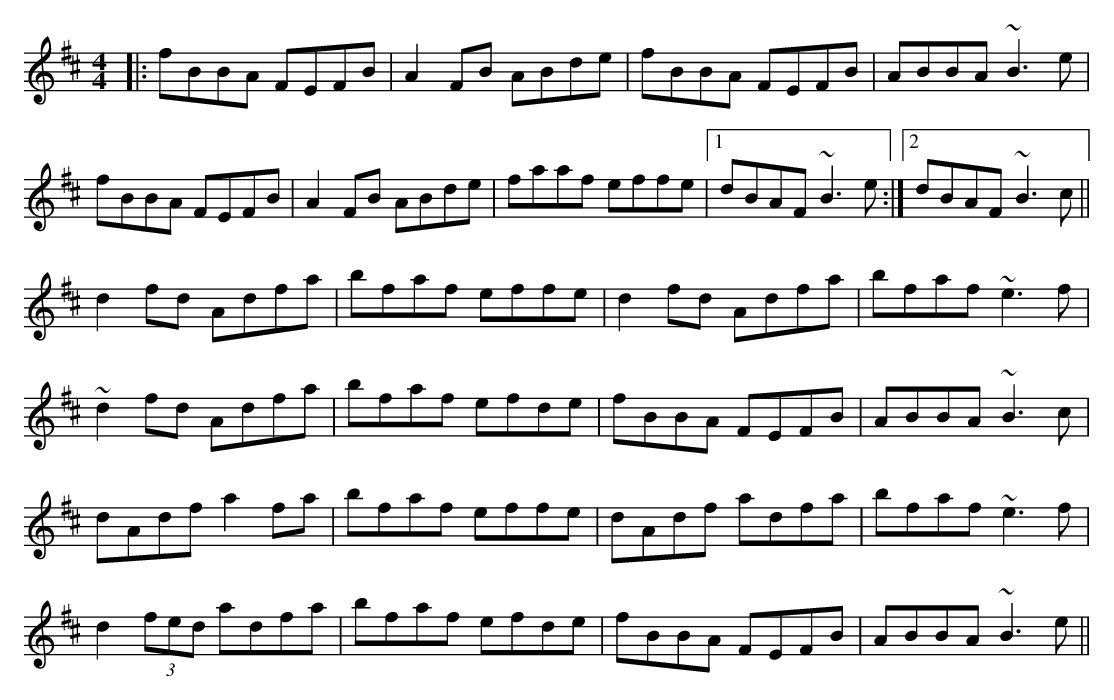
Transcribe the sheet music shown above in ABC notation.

X:1
M:4/4
K:Bmin
|:fBBA FEFB|A2FB ABde|fBBA FEFB|ABBA ~B3e|
fBBA FEFB|A2FB ABde|faaf effe|1 dBAF ~B3e:|2 dBAF ~B3c||
d2fd Adfa|bfaf effe|d2fd Adfa|bfaf ~e3f|
~d2fd Adfa|bfaf efde|fBBA FEFB|ABBA ~B3c|
dAdf a2fa|bfaf effe|dAdf adfa|bfaf ~e3f|
d2 (3fed adfa|bfaf efde|fBBA FEFB|ABBA ~B3e||
